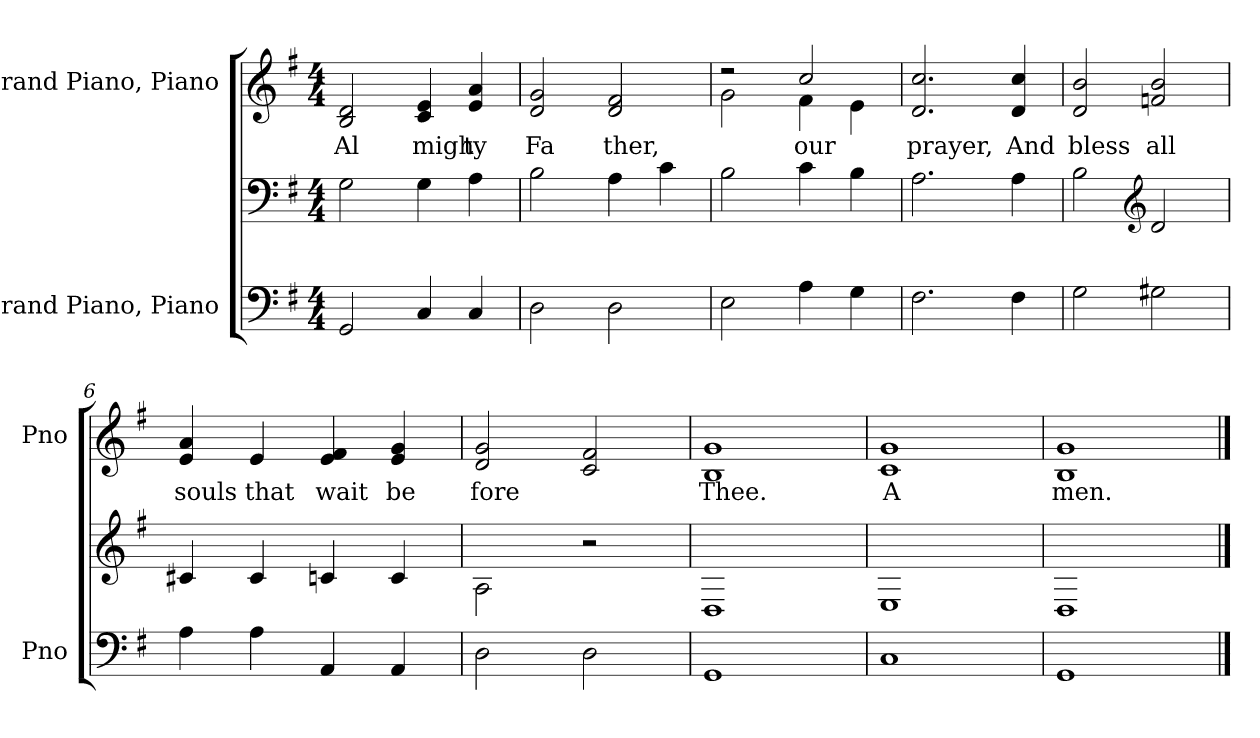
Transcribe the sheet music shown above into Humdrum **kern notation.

**kern	**kern	**kern	**text
*part2	*part2	*part1	*part1
*staff3	*staff2	*staff1	*staff1
*I"Grand Piano, Piano	*	*I"Grand Piano, Piano	*
*I'Pno	*	*I'Pno	*
*clefF4	*clefF4	*clefG2	*
*k[f#]	*k[f#]	*k[f#]	*
*M4/4	*M4/4	*M4/4	*
*MM100	*MM100	*MM100	*
=1	=1	=1	=1
!	!	!	!LO:LY:b
2GG/	2G\	2B/ 2d/	Al
!	!	!	!LO:LY:b
4C/	4G\	4c/ 4e/	migh
!	!	!	!LO:LY:b
4C/	4A\	4e/ 4a/	ty
=2	=2	=2	=2
!	!	!	!LO:LY:b
2D\	2B\	2d/ 2g/	Fa
!	!	!	!LO:LY:b
2D\	4A\	2d/ 2f#/	ther,
.	4c\	.	.
=3	=3	=3	=3
*	*	*^	*
2E\	2B\	2r	2g\	.
!	!	!	!	!LO:LY:b
4A\	4c\	2cc/	4f#\	our
4G\	4B\	.	4e\	.
=4	=4	=4	=4	=4
!	!	!	!	!LO:LY:b
*	*	*v	*v	*
2.F#\	2.A\	2.d/ 2.cc/	prayer,
!	!	!	!LO:LY:b
4F#\	4A\	4d/ 4cc/	And
=5	=5	=5	=5
!	!	!	!LO:LY:b
2G\	2B\	2d/ 2b/	bless
*	*clefG2	*	*
!	!	!	!LO:LY:b
2G#X\	2d/	2fn/ 2b/	all
!!LO:LB:g=z
=6	=6	=6	=6
!	!	!	!LO:LY:b
4A\	4c#X/	4e/ 4a/	souls
!	!	!	!LO:LY:b
4A\	4c#/	4e/	that
!	!	!	!LO:LY:b
4AA/	4cn/	4e/ 4f#/	wait
!	!	!	!LO:LY:b
4AA/	4c/	4e/ 4g/	be
=7	=7	=7	=7
!	!	!	!LO:LY:b
2D\	2A\	2d/ 2g/	fore
2D\	2r	2c/ 2f#/	.
=8	=8	=8	=8
!	!	!	!LO:LY:b
1GG	1D	1B 1g	Thee.
=9	=9	=9	=9
!	!	!	!LO:LY:b
1C	1E	1c 1g	A
=10	=10	=10	=10
!	!	!	!LO:LY:b
1GG	1D	1B 1g	men.
==	==	==	==
*-	*-	*-	*-
